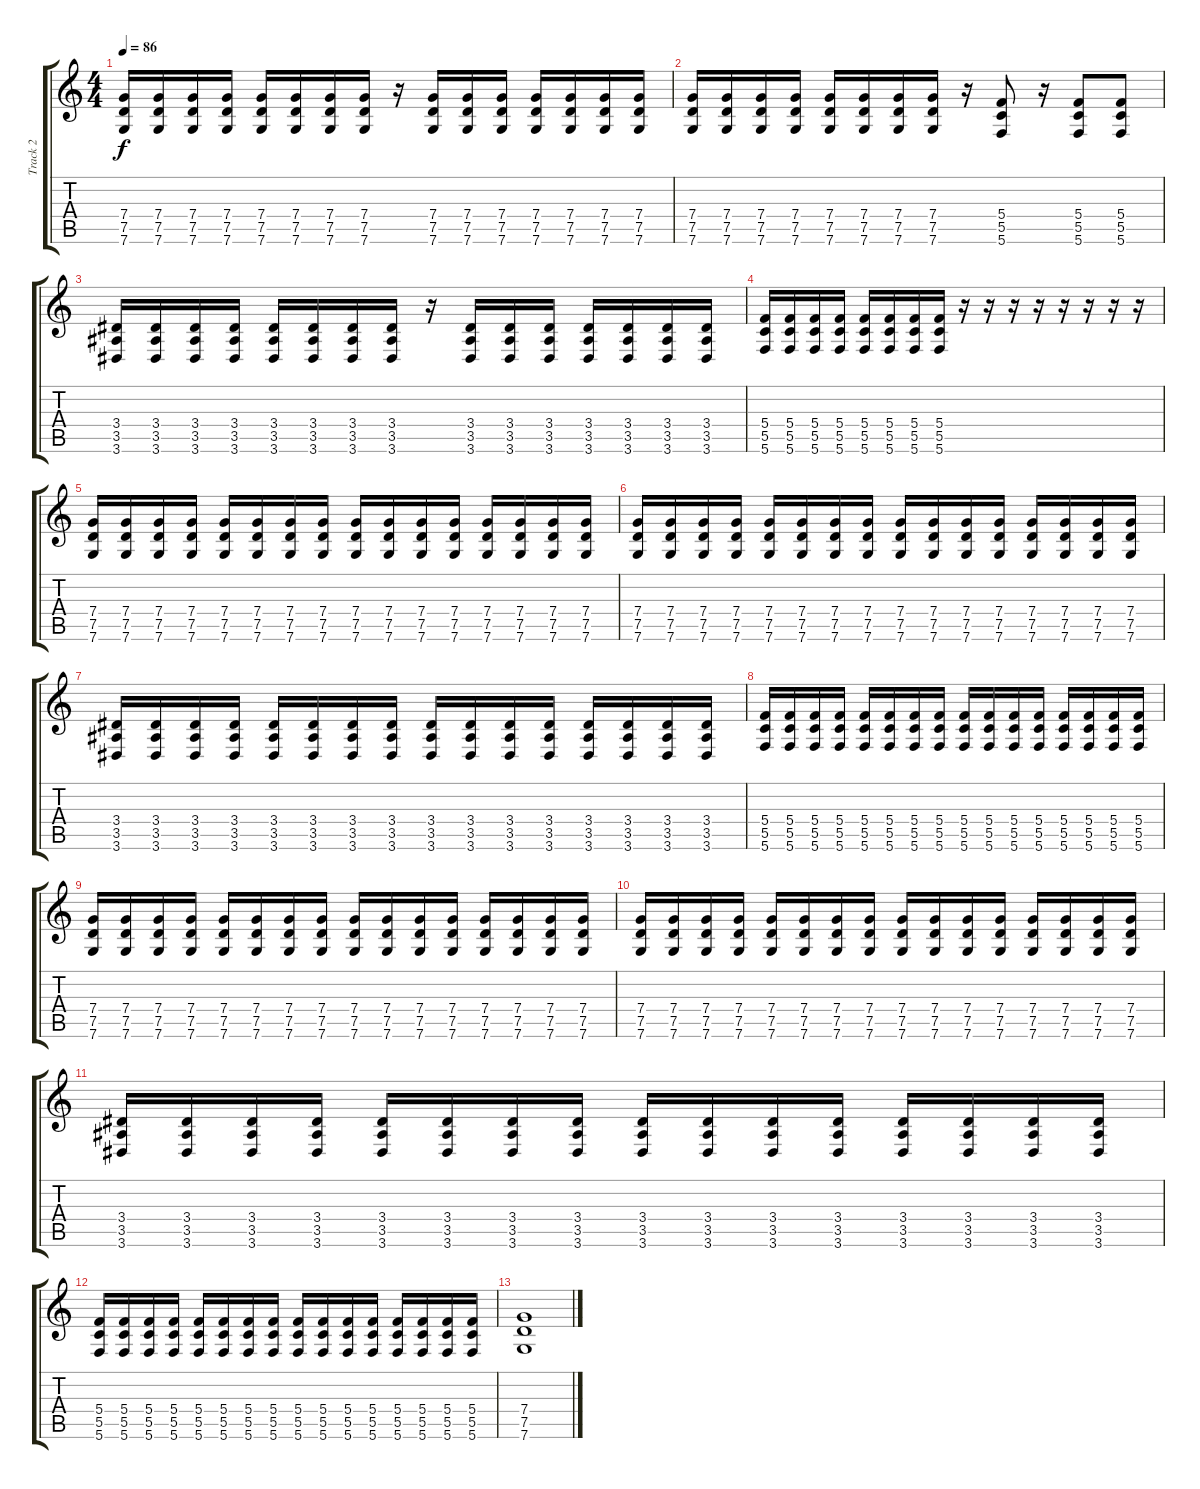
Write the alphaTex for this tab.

\track ("Track 2" "Track 2") {instrument distortionguitar}
\staff {score tabs}
\tuning (D4 A3 F3 C3 G2 C2) {hide}
\ts (4 4)
\tempo 86
\clef g2
\ks c
(7.4 7.5 7.6).16{dy f} (7.4 7.5 7.6).16 (7.4 7.5 7.6).16 (7.4 7.5 7.6).16 (7.4 7.5 7.6).16 (7.4 7.5 7.6).16 (7.4 7.5 7.6).16 (7.4 7.5 7.6).16 r.16 (7.4 7.5 7.6).16 (7.4 7.5 7.6).16 (7.4 7.5 7.6).16 (7.4 7.5 7.6).16 (7.4 7.5 7.6).16 (7.4 7.5 7.6).16 (7.4 7.5 7.6).16 |
(7.4 7.5 7.6).16 (7.4 7.5 7.6).16 (7.4 7.5 7.6).16 (7.4 7.5 7.6).16 (7.4 7.5 7.6).16 (7.4 7.5 7.6).16 (7.4 7.5 7.6).16 (7.4 7.5 7.6).16 r.16 (5.4 5.5 5.6).8 r.16 (5.4 5.5 5.6).8 (5.4 5.5 5.6).8 |
(3.4 3.5 3.6).16 (3.4 3.5 3.6).16 (3.4 3.5 3.6).16 (3.4 3.5 3.6).16 (3.4 3.5 3.6).16 (3.4 3.5 3.6).16 (3.4 3.5 3.6).16 (3.4 3.5 3.6).16 r.16 (3.4 3.5 3.6).16 (3.4 3.5 3.6).16 (3.4 3.5 3.6).16 (3.4 3.5 3.6).16 (3.4 3.5 3.6).16 (3.4 3.5 3.6).16 (3.4 3.5 3.6).16 |
(5.4 5.5 5.6).16 (5.4 5.5 5.6).16 (5.4 5.5 5.6).16 (5.4 5.5 5.6).16 (5.4 5.5 5.6).16 (5.4 5.5 5.6).16 (5.4 5.5 5.6).16 (5.4 5.5 5.6).16 r.16 r.16 r.16 r.16 r.16 r.16 r.16 r.16 |
(7.4 7.5 7.6).16 (7.4 7.5 7.6).16 (7.4 7.5 7.6).16 (7.4 7.5 7.6).16 (7.4 7.5 7.6).16 (7.4 7.5 7.6).16 (7.4 7.5 7.6).16 (7.4 7.5 7.6).16 (7.4 7.5 7.6).16 (7.4 7.5 7.6).16 (7.4 7.5 7.6).16 (7.4 7.5 7.6).16 (7.4 7.5 7.6).16 (7.4 7.5 7.6).16 (7.4 7.5 7.6).16 (7.4 7.5 7.6).16 |
(7.4 7.5 7.6).16 (7.4 7.5 7.6).16 (7.4 7.5 7.6).16 (7.4 7.5 7.6).16 (7.4 7.5 7.6).16 (7.4 7.5 7.6).16 (7.4 7.5 7.6).16 (7.4 7.5 7.6).16 (7.4 7.5 7.6).16 (7.4 7.5 7.6).16 (7.4 7.5 7.6).16 (7.4 7.5 7.6).16 (7.4 7.5 7.6).16 (7.4 7.5 7.6).16 (7.4 7.5 7.6).16 (7.4 7.5 7.6).16 |
(3.4 3.5 3.6).16 (3.4 3.5 3.6).16 (3.4 3.5 3.6).16 (3.4 3.5 3.6).16 (3.4 3.5 3.6).16 (3.4 3.5 3.6).16 (3.4 3.5 3.6).16 (3.4 3.5 3.6).16 (3.4 3.5 3.6).16 (3.4 3.5 3.6).16 (3.4 3.5 3.6).16 (3.4 3.5 3.6).16 (3.4 3.5 3.6).16 (3.4 3.5 3.6).16 (3.4 3.5 3.6).16 (3.4 3.5 3.6).16 |
(5.4 5.5 5.6).16 (5.4 5.5 5.6).16 (5.4 5.5 5.6).16 (5.4 5.5 5.6).16 (5.4 5.5 5.6).16 (5.4 5.5 5.6).16 (5.4 5.5 5.6).16 (5.4 5.5 5.6).16 (5.4 5.5 5.6).16 (5.4 5.5 5.6).16 (5.4 5.5 5.6).16 (5.4 5.5 5.6).16 (5.4 5.5 5.6).16 (5.4 5.5 5.6).16 (5.4 5.5 5.6).16 (5.4 5.5 5.6).16 |
(7.4 7.5 7.6).16 (7.4 7.5 7.6).16 (7.4 7.5 7.6).16 (7.4 7.5 7.6).16 (7.4 7.5 7.6).16 (7.4 7.5 7.6).16 (7.4 7.5 7.6).16 (7.4 7.5 7.6).16 (7.4 7.5 7.6).16 (7.4 7.5 7.6).16 (7.4 7.5 7.6).16 (7.4 7.5 7.6).16 (7.4 7.5 7.6).16 (7.4 7.5 7.6).16 (7.4 7.5 7.6).16 (7.4 7.5 7.6).16 |
(7.4 7.5 7.6).16 (7.4 7.5 7.6).16 (7.4 7.5 7.6).16 (7.4 7.5 7.6).16 (7.4 7.5 7.6).16 (7.4 7.5 7.6).16 (7.4 7.5 7.6).16 (7.4 7.5 7.6).16 (7.4 7.5 7.6).16 (7.4 7.5 7.6).16 (7.4 7.5 7.6).16 (7.4 7.5 7.6).16 (7.4 7.5 7.6).16 (7.4 7.5 7.6).16 (7.4 7.5 7.6).16 (7.4 7.5 7.6).16 |
(3.4 3.5 3.6).16 (3.4 3.5 3.6).16 (3.4 3.5 3.6).16 (3.4 3.5 3.6).16 (3.4 3.5 3.6).16 (3.4 3.5 3.6).16 (3.4 3.5 3.6).16 (3.4 3.5 3.6).16 (3.4 3.5 3.6).16 (3.4 3.5 3.6).16 (3.4 3.5 3.6).16 (3.4 3.5 3.6).16 (3.4 3.5 3.6).16 (3.4 3.5 3.6).16 (3.4 3.5 3.6).16 (3.4 3.5 3.6).16 |
(5.4 5.5 5.6).16 (5.4 5.5 5.6).16 (5.4 5.5 5.6).16 (5.4 5.5 5.6).16 (5.4 5.5 5.6).16 (5.4 5.5 5.6).16 (5.4 5.5 5.6).16 (5.4 5.5 5.6).16 (5.4 5.5 5.6).16 (5.4 5.5 5.6).16 (5.4 5.5 5.6).16 (5.4 5.5 5.6).16 (5.4 5.5 5.6).16 (5.4 5.5 5.6).16 (5.4 5.5 5.6).16 (5.4 5.5 5.6).16 |
(7.4 7.5 7.6).1
